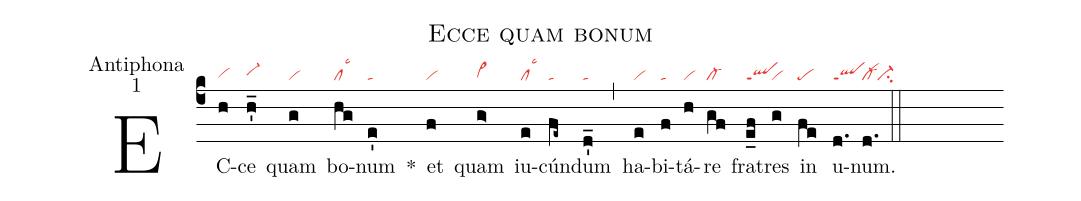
name:Ecce quam bonum;
office-part:Antiphona;
mode:1;
nabc-lines:1;
%%
(c4)
EC(h|vihg)ce(h_'|vi-hh) quam(g|vi) bo(hg|cllsc3)num(e'|ta) *()
et(f|vi) quam(g>|vi>hg) iu(e|cllsc3)cún(fe~|ta)dum(d_'|ta) (,)
ha(e|vi)bi(f|ta)tá(h|vi)re(gf|cl-) fra(e_f|qlppt1)tres(g|vi) in(fe|pe) u(d.|qlppt1vihi)num.(d.|cl-ci-) (::)
